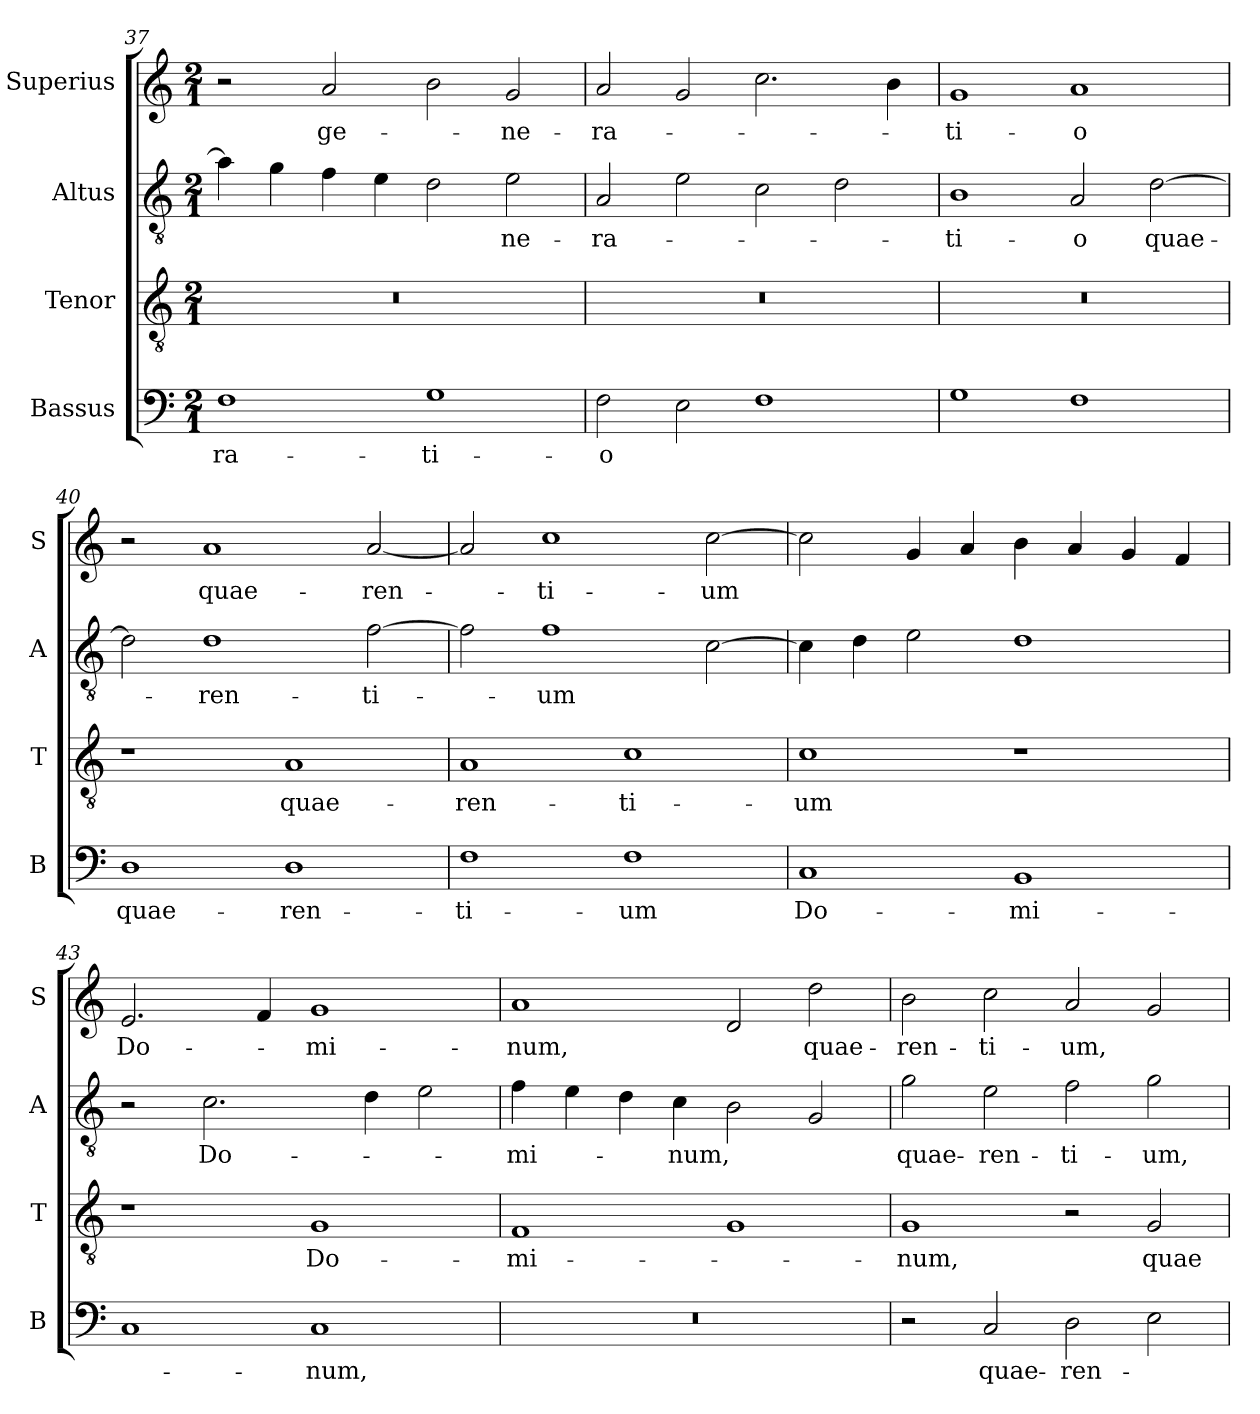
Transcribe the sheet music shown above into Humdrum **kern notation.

**kern	**text	**kern	**text	**kern	**text	**kern	**text
*part4	*part4	*part3	*part3	*part2	*part2	*part1	*part1
*staff4	*staff4	*staff3	*staff3	*staff2	*staff2	*staff1	*staff1
*I"Bassus	*	*I"Tenor	*	*I"Altus	*	*I"Superius	*
*I'B	*	*I'T	*	*I'A	*	*I'S	*
*clefF4	*	*clefGv2	*	*clefGv2	*	*clefG2	*
*k[]	*	*k[]	*	*k[]	*	*k[]	*
*M2/1	*	*M2/1	*	*M2/1	*	*M2/1	*
=37	=37	=37	=37	=37	=37	=37	=37
1F	-ra-	0r	.	4a]	.	2r	.
.	.	.	.	4g	.	.	.
.	.	.	.	4f	.	2a	ge-
.	.	.	.	4e	.	.	.
1G	-ti-	.	.	2d	.	2b	.
.	.	.	.	2e	-ne-	2g	-ne-
=38	=38	=38	=38	=38	=38	=38	=38
2F	-o	0r	.	2A	-ra-	2a	-ra-
2E	.	.	.	2e	.	2g	.
1F	.	.	.	2c	.	2.cc	.
.	.	.	.	2d	.	.	.
.	.	.	.	.	.	4b	.
=39	=39	=39	=39	=39	=39	=39	=39
1G	.	0r	.	1B	-ti-	1g	-ti-
1F	.	.	.	2A	-o	1a	-o
.	.	.	.	[2d	quae-	.	.
=40	=40	=40	=40	=40	=40	=40	=40
1D	quae-	1r	.	2d]	.	2r	.
.	.	.	.	1d	-ren-	1a	quae-
1D	-ren-	1A	quae-	.	.	.	.
.	.	.	.	[2f	-ti-	[2a	-ren-
=41	=41	=41	=41	=41	=41	=41	=41
1F	-ti-	1A	-ren-	2f]	.	2a]	.
.	.	.	.	1f	-um	1cc	-ti-
1F	-um	1c	-ti-	.	.	.	.
.	.	.	.	[2c	.	[2cc	-um
=42	=42	=42	=42	=42	=42	=42	=42
1C	Do-	1c	-um	4c]	.	2cc]	.
.	.	.	.	4d	.	.	.
.	.	.	.	2e	.	4g	.
.	.	.	.	.	.	4a	.
1BB	-mi-	1r	.	1d	.	4b	.
.	.	.	.	.	.	4a	.
.	.	.	.	.	.	4g	.
.	.	.	.	.	.	4f	.
=43	=43	=43	=43	=43	=43	=43	=43
1C	.	1r	.	2r	.	2.e	Do-
.	.	.	.	2.c	Do-	.	.
.	.	.	.	.	.	4f	.
1C	-num,	1G	Do-	.	.	1g	-mi-
.	.	.	.	4d	.	.	.
.	.	.	.	2e	.	.	.
=44	=44	=44	=44	=44	=44	=44	=44
0r	.	1F	-mi-	4f	-mi-	1a	-num,
.	.	.	.	4e	.	.	.
.	.	.	.	4d	.	.	.
.	.	.	.	4c	-num,	.	.
.	.	1G	.	2B	.	2d	.
.	.	.	.	2G	.	2dd	quae-
=45	=45	=45	=45	=45	=45	=45	=45
2r	.	1G	-num,	2g	quae-	2b	-ren-
2C	quae-	.	.	2e	-ren-	2cc	-ti-
2D	-ren-	2r	.	2f	-ti-	2a	-um,
2E	.	2G	quae-	2g	-um,	2g	.
=	=	=	=	=	=	=	=
*-	*-	*-	*-	*-	*-	*-	*-
